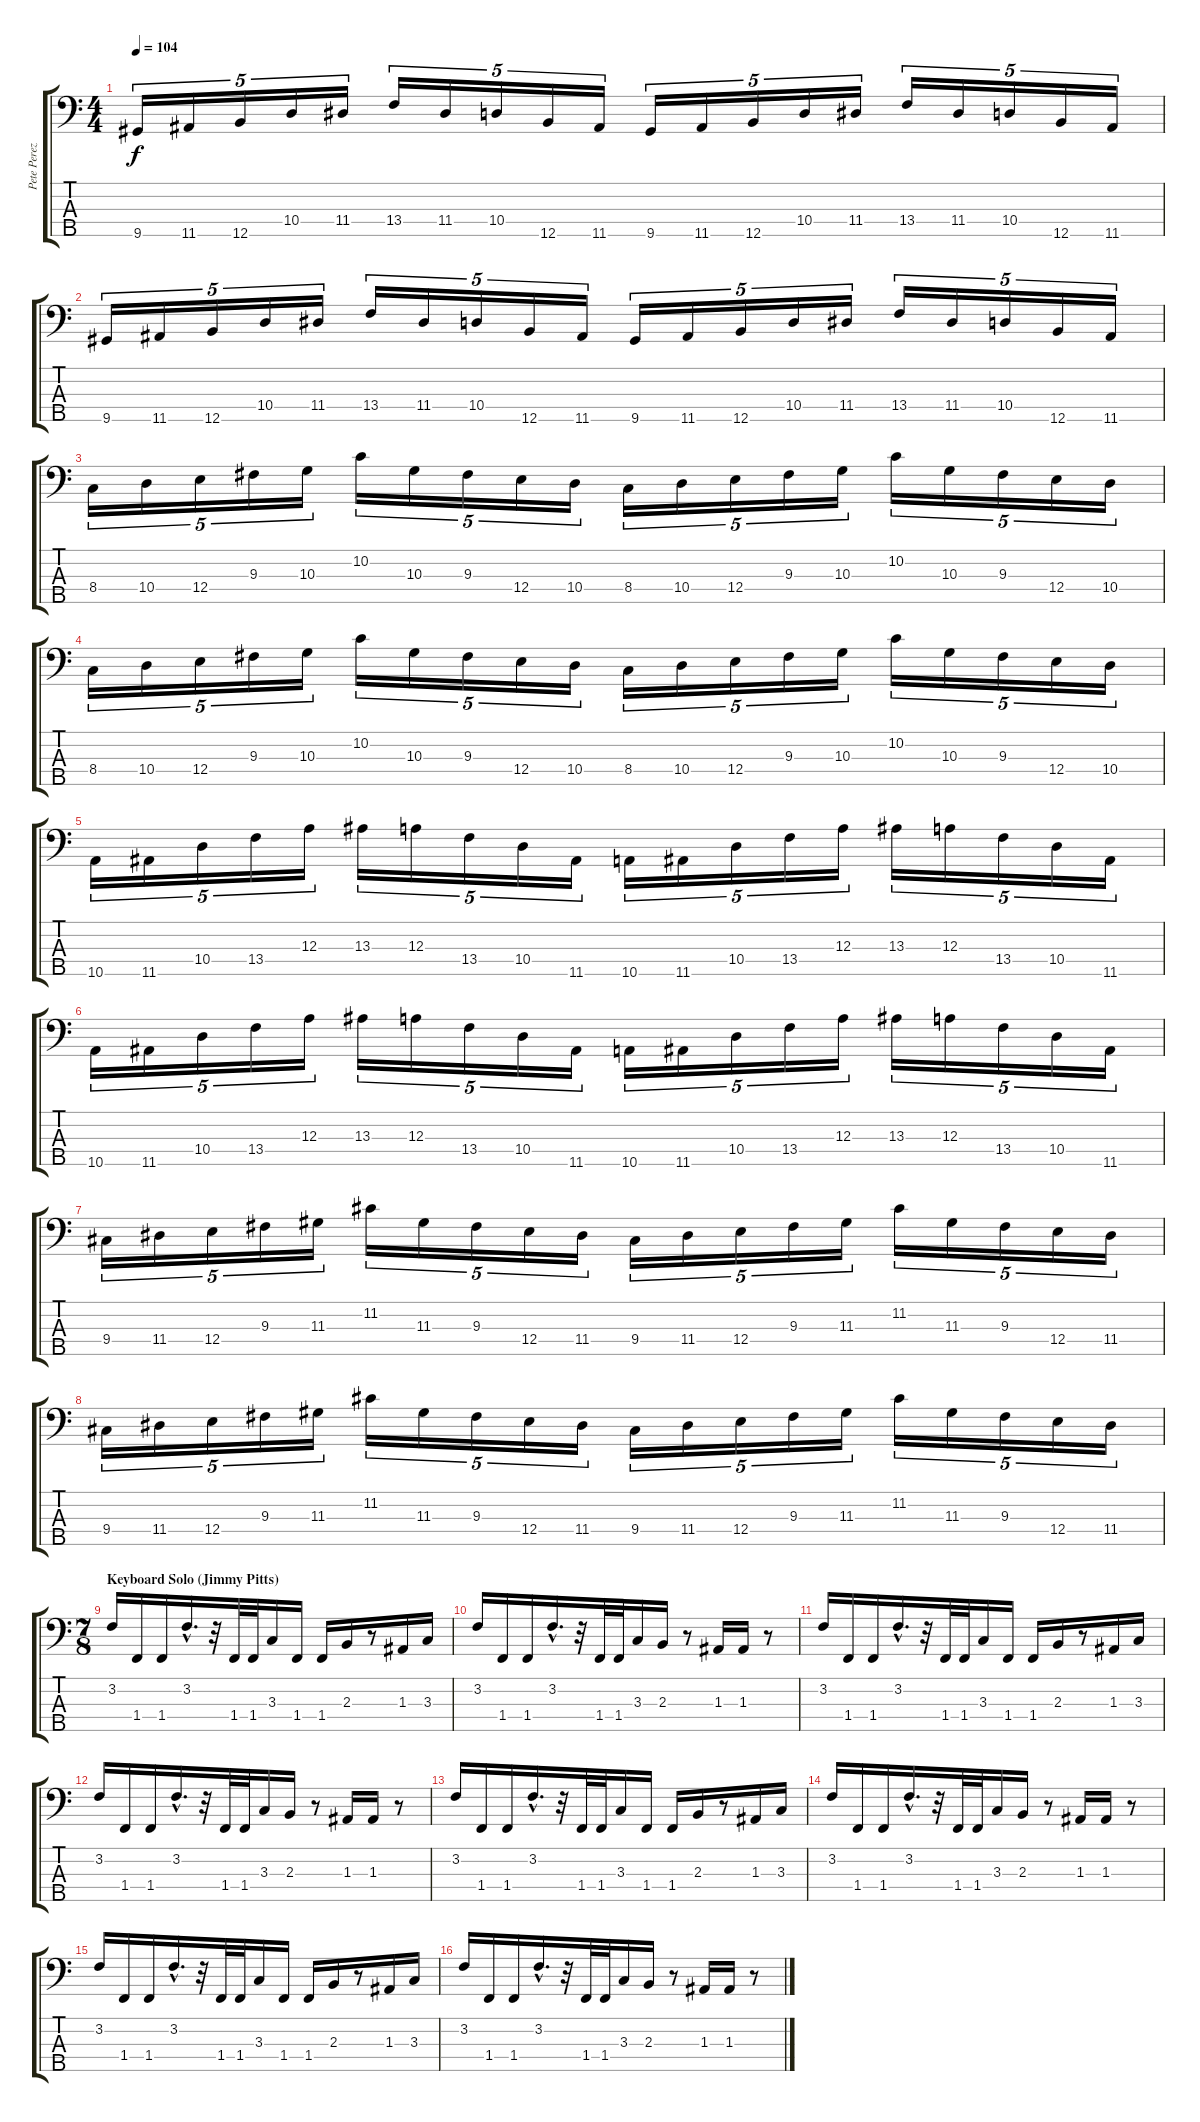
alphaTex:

\track ("Pete Perez" "Pete Perez") {instrument electricbassfinger}
\staff {score tabs}
\tuning (G2 D2 A1 E1 B0) {hide}
\ts (4 4)
\tempo 104
\clef f4
\ks c
9.5.16{tu (5 4) dy f} 11.5.16{tu (5 4)} 12.5.16{tu (5 4)} 10.4.16{tu (5 4)} 11.4.16{tu (5 4)} 13.4.16{tu (5 4)} 11.4.16{tu (5 4)} 10.4.16{tu (5 4)} 12.5.16{tu (5 4)} 11.5.16{tu (5 4)} 9.5.16{tu (5 4)} 11.5.16{tu (5 4)} 12.5.16{tu (5 4)} 10.4.16{tu (5 4)} 11.4.16{tu (5 4)} 13.4.16{tu (5 4)} 11.4.16{tu (5 4)} 10.4.16{tu (5 4)} 12.5.16{tu (5 4)} 11.5.16{tu (5 4)} |
9.5.16{tu (5 4)} 11.5.16{tu (5 4)} 12.5.16{tu (5 4)} 10.4.16{tu (5 4)} 11.4.16{tu (5 4)} 13.4.16{tu (5 4)} 11.4.16{tu (5 4)} 10.4.16{tu (5 4)} 12.5.16{tu (5 4)} 11.5.16{tu (5 4)} 9.5.16{tu (5 4)} 11.5.16{tu (5 4)} 12.5.16{tu (5 4)} 10.4.16{tu (5 4)} 11.4.16{tu (5 4)} 13.4.16{tu (5 4)} 11.4.16{tu (5 4)} 10.4.16{tu (5 4)} 12.5.16{tu (5 4)} 11.5.16{tu (5 4)} |
8.4.16{tu (5 4)} 10.4.16{tu (5 4)} 12.4.16{tu (5 4)} 9.3.16{tu (5 4)} 10.3.16{tu (5 4)} 10.2.16{tu (5 4)} 10.3.16{tu (5 4)} 9.3.16{tu (5 4)} 12.4.16{tu (5 4)} 10.4.16{tu (5 4)} 8.4.16{tu (5 4)} 10.4.16{tu (5 4)} 12.4.16{tu (5 4)} 9.3.16{tu (5 4)} 10.3.16{tu (5 4)} 10.2.16{tu (5 4)} 10.3.16{tu (5 4)} 9.3.16{tu (5 4)} 12.4.16{tu (5 4)} 10.4.16{tu (5 4)} |
8.4.16{tu (5 4)} 10.4.16{tu (5 4)} 12.4.16{tu (5 4)} 9.3.16{tu (5 4)} 10.3.16{tu (5 4)} 10.2.16{tu (5 4)} 10.3.16{tu (5 4)} 9.3.16{tu (5 4)} 12.4.16{tu (5 4)} 10.4.16{tu (5 4)} 8.4.16{tu (5 4)} 10.4.16{tu (5 4)} 12.4.16{tu (5 4)} 9.3.16{tu (5 4)} 10.3.16{tu (5 4)} 10.2.16{tu (5 4)} 10.3.16{tu (5 4)} 9.3.16{tu (5 4)} 12.4.16{tu (5 4)} 10.4.16{tu (5 4)} |
10.5.16{tu (5 4)} 11.5.16{tu (5 4)} 10.4.16{tu (5 4)} 13.4.16{tu (5 4)} 12.3.16{tu (5 4)} 13.3.16{tu (5 4)} 12.3.16{tu (5 4)} 13.4.16{tu (5 4)} 10.4.16{tu (5 4)} 11.5.16{tu (5 4)} 10.5.16{tu (5 4)} 11.5.16{tu (5 4)} 10.4.16{tu (5 4)} 13.4.16{tu (5 4)} 12.3.16{tu (5 4)} 13.3.16{tu (5 4)} 12.3.16{tu (5 4)} 13.4.16{tu (5 4)} 10.4.16{tu (5 4)} 11.5.16{tu (5 4)} |
10.5.16{tu (5 4)} 11.5.16{tu (5 4)} 10.4.16{tu (5 4)} 13.4.16{tu (5 4)} 12.3.16{tu (5 4)} 13.3.16{tu (5 4)} 12.3.16{tu (5 4)} 13.4.16{tu (5 4)} 10.4.16{tu (5 4)} 11.5.16{tu (5 4)} 10.5.16{tu (5 4)} 11.5.16{tu (5 4)} 10.4.16{tu (5 4)} 13.4.16{tu (5 4)} 12.3.16{tu (5 4)} 13.3.16{tu (5 4)} 12.3.16{tu (5 4)} 13.4.16{tu (5 4)} 10.4.16{tu (5 4)} 11.5.16{tu (5 4)} |
9.4.16{tu (5 4)} 11.4.16{tu (5 4)} 12.4.16{tu (5 4)} 9.3.16{tu (5 4)} 11.3.16{tu (5 4)} 11.2.16{tu (5 4)} 11.3.16{tu (5 4)} 9.3.16{tu (5 4)} 12.4.16{tu (5 4)} 11.4.16{tu (5 4)} 9.4.16{tu (5 4)} 11.4.16{tu (5 4)} 12.4.16{tu (5 4)} 9.3.16{tu (5 4)} 11.3.16{tu (5 4)} 11.2.16{tu (5 4)} 11.3.16{tu (5 4)} 9.3.16{tu (5 4)} 12.4.16{tu (5 4)} 11.4.16{tu (5 4)} |
9.4.16{tu (5 4)} 11.4.16{tu (5 4)} 12.4.16{tu (5 4)} 9.3.16{tu (5 4)} 11.3.16{tu (5 4)} 11.2.16{tu (5 4)} 11.3.16{tu (5 4)} 9.3.16{tu (5 4)} 12.4.16{tu (5 4)} 11.4.16{tu (5 4)} 9.4.16{tu (5 4)} 11.4.16{tu (5 4)} 12.4.16{tu (5 4)} 9.3.16{tu (5 4)} 11.3.16{tu (5 4)} 11.2.16{tu (5 4)} 11.3.16{tu (5 4)} 9.3.16{tu (5 4)} 12.4.16{tu (5 4)} 11.4.16{tu (5 4)} |
\ts (7 8)
\section ("" "Keyboard Solo (Jimmy Pitts)")
3.2.16 1.4.16 1.4.16 3.2{hac}.16{d} r.32 1.4.32 1.4.32 3.3.16 1.4.16 1.4.16 2.3.16 r.8 1.3.16 3.3.16 |
3.2.16 1.4.16 1.4.16 3.2{hac}.16{d} r.32 1.4.32 1.4.32 3.3.16 2.3.16 r.8 1.3.16 1.3.16 r.8 |
3.2.16 1.4.16 1.4.16 3.2{hac}.16{d} r.32 1.4.32 1.4.32 3.3.16 1.4.16 1.4.16 2.3.16 r.8 1.3.16 3.3.16 |
3.2.16 1.4.16 1.4.16 3.2{hac}.16{d} r.32 1.4.32 1.4.32 3.3.16 2.3.16 r.8 1.3.16 1.3.16 r.8 |
3.2.16 1.4.16 1.4.16 3.2{hac}.16{d} r.32 1.4.32 1.4.32 3.3.16 1.4.16 1.4.16 2.3.16 r.8 1.3.16 3.3.16 |
3.2.16 1.4.16 1.4.16 3.2{hac}.16{d} r.32 1.4.32 1.4.32 3.3.16 2.3.16 r.8 1.3.16 1.3.16 r.8 |
3.2.16 1.4.16 1.4.16 3.2{hac}.16{d} r.32 1.4.32 1.4.32 3.3.16 1.4.16 1.4.16 2.3.16 r.8 1.3.16 3.3.16 |
3.2.16 1.4.16 1.4.16 3.2{hac}.16{d} r.32 1.4.32 1.4.32 3.3.16 2.3.16 r.8 1.3.16 1.3.16 r.8
